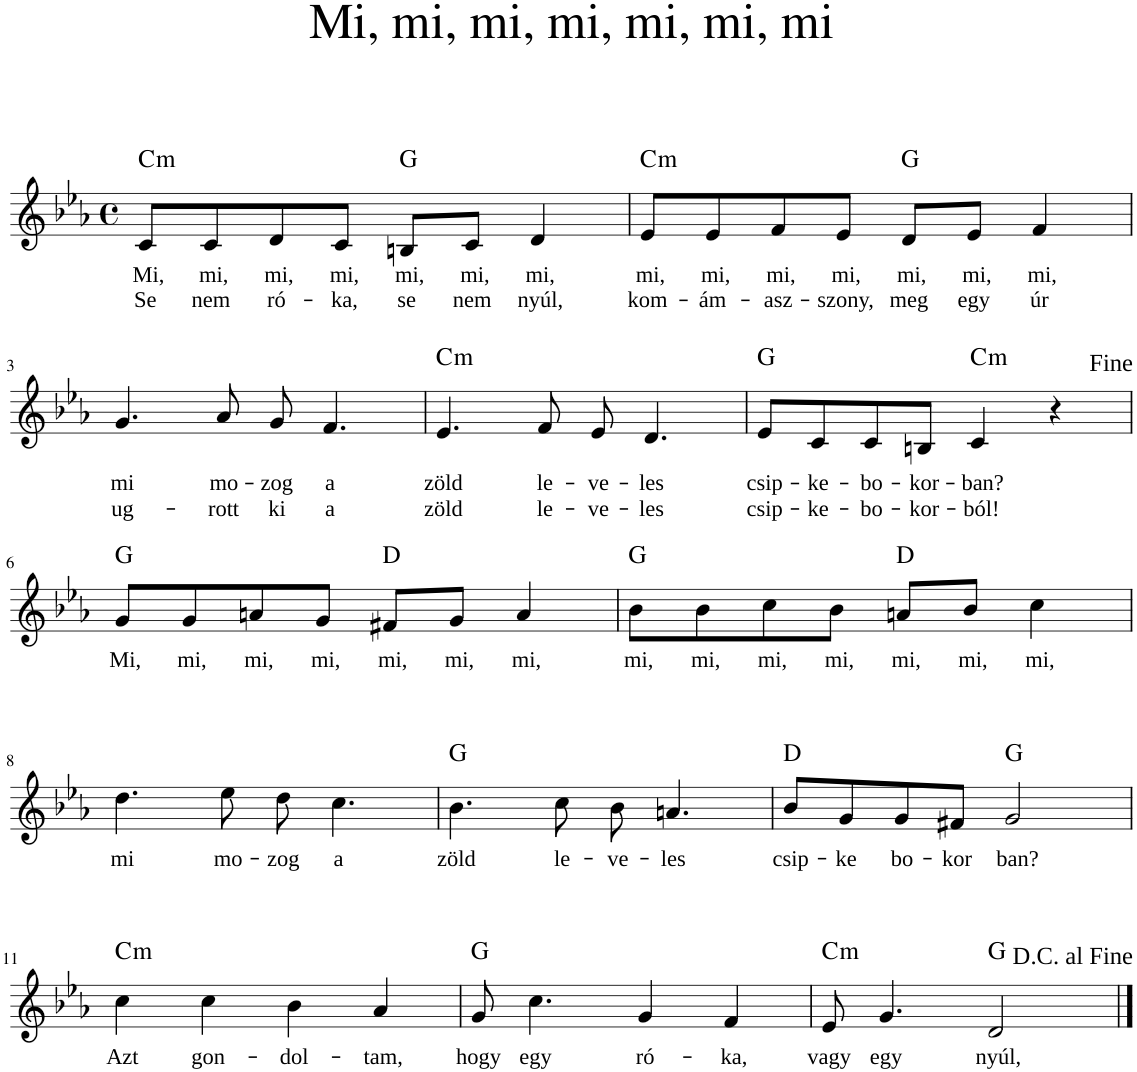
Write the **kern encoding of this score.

**kern	**text	**text	**harte
*part1	*part1	*part1	*part1
*staff1	*staff1	*staff1	*
*I"Piano	*	*	*
*I'Pno	*	*	*
*clefG2	*	*	*
*k[b-e-a-]	*	*	*
*M4/4	*	*	*
*met(c)	*	*	*
=1	=1	=1	=1
!	!LO:LY:b	!LO:LY:b	!LO:H:kt=m
8c/L	Mi,	Se	C:min
!	!LO:LY:b	!LO:LY:b	!
8c/	mi,	nem	.
!	!LO:LY:b	!LO:LY:b	!
8d/	mi,	ró-	.
!	!LO:LY:b	!LO:LY:b	!
8c/J	mi,	-ka,	.
!	!LO:LY:b	!LO:LY:b	!LO:H:kt=N.C.
8Bn/L	mi,	se	N
!	!LO:LY:b	!LO:LY:b	!
8c/J	mi,	nem	.
!	!LO:LY:b	!LO:LY:b	!
4d/	mi,	nyúl,	.
=2	=2	=2	=2
!	!LO:LY:b	!LO:LY:b	!LO:H:kt=m
8e-/L	mi,	kom-	C:min
!	!LO:LY:b	!LO:LY:b	!
8e-/	mi,	-ám-	.
!	!LO:LY:b	!LO:LY:b	!
8f/	mi,	-asz-	.
!	!LO:LY:b	!LO:LY:b	!
8e-/J	mi,	-szony,	.
!	!LO:LY:b	!LO:LY:b	!LO:H:kt=N.C.
8d/L	mi,	meg	N
!	!LO:LY:b	!LO:LY:b	!
8e-/J	mi,	egy	.
!	!LO:LY:b	!LO:LY:b	!
4f/	mi,	úr	.
!!LO:LB:g=z
=3	=3	=3	=3
!	!LO:LY:b	!LO:LY:b	!
4.g/	mi	ug-	.
!	!LO:LY:b	!LO:LY:b	!
8a-/	mo-	-rott	.
!	!LO:LY:b	!LO:LY:b	!
8g/	-zog	ki	.
!	!LO:LY:b	!LO:LY:b	!
4.f/	a	a	.
=4	=4	=4	=4
!	!LO:LY:b	!LO:LY:b	!LO:H:kt=m
4.e-/	zöld	zöld	C:min
!	!LO:LY:b	!LO:LY:b	!
8f/	le-	le-	.
!	!LO:LY:b	!LO:LY:b	!
8e-/	-ve-	-ve-	.
!	!LO:LY:b	!LO:LY:b	!
4.d/	-les	-les	.
=5	=5	=5	=5
!	!LO:LY:b	!LO:LY:b	!LO:H:kt=N.C.
8e-/L	csip-	csip-	N
!	!LO:LY:b	!LO:LY:b	!
8c/	-ke-	-ke-	.
!	!LO:LY:b	!LO:LY:b	!
8c/	-bo-	-bo-	.
!	!LO:LY:b	!LO:LY:b	!
8Bn/J	-kor-	-kor-	.
!	!LO:LY:b	!LO:LY:b	!LO:H:kt=m
4c/	-ban?	-ból!	C:min
4r	.	.	.
!LO:TX:a:t=<font size="11.7074"/><font face="Times New Roman"/>Fine	!	!	!
!!LO:LB:g=z
=6	=6	=6	=6
!	!LO:LY:b	!	!LO:H:kt=N.C.
8g/L	Mi,	.	N
!	!LO:LY:b	!	!
8g/	mi,	.	.
!	!LO:LY:b	!	!
8an/	mi,	.	.
!	!LO:LY:b	!	!
8g/J	mi,	.	.
!	!LO:LY:b	!	!LO:H:kt=N.C.
8f#X/L	mi,	.	N
!	!LO:LY:b	!	!
8g/J	mi,	.	.
!	!LO:LY:b	!	!
4a/	mi,	.	.
=7	=7	=7	=7
!	!LO:LY:b	!	!LO:H:kt=N.C.
8b-\L	mi,	.	N
!	!LO:LY:b	!	!
8b-\	mi,	.	.
!	!LO:LY:b	!	!
8cc\	mi,	.	.
!	!LO:LY:b	!	!
8b-\J	mi,	.	.
!	!LO:LY:b	!	!LO:H:kt=N.C.
8an/L	mi,	.	N
!	!LO:LY:b	!	!
8b-/J	mi,	.	.
!	!LO:LY:b	!	!
4cc\	mi,	.	.
!!LO:LB:g=z
=8	=8	=8	=8
!	!LO:LY:b	!	!
4.dd\	mi	.	.
!	!LO:LY:b	!	!
8ee-\	mo-	.	.
!	!LO:LY:b	!	!
8dd\	-zog	.	.
!	!LO:LY:b	!	!
4.cc\	a	.	.
=9	=9	=9	=9
!	!LO:LY:b	!	!LO:H:kt=N.C.
4.b-\	zöld	.	N
!	!LO:LY:b	!	!
8cc\	le-	.	.
!	!LO:LY:b	!	!
8b-\	-ve-	.	.
!	!LO:LY:b	!	!
4.an/	-les	.	.
=10	=10	=10	=10
!	!LO:LY:b	!	!LO:H:kt=N.C.
8b-/L	csip-	.	N
!	!LO:LY:b	!	!
8g/	-ke	.	.
!	!LO:LY:b	!	!
8g/	bo-	.	.
!	!LO:LY:b	!	!
8f#X/J	-kor	.	.
!	!LO:LY:b	!	!LO:H:kt=N.C.
2g/	ban?	.	N
!!LO:LB:g=z
=11	=11	=11	=11
!	!LO:LY:b	!	!LO:H:kt=m
4cc\	Azt	.	C:min
!	!LO:LY:b	!	!
4cc\	gon-	.	.
!	!LO:LY:b	!	!
4b-\	-dol-	.	.
!	!LO:LY:b	!	!
4a-/	-tam,	.	.
=12	=12	=12	=12
!	!LO:LY:b	!	!LO:H:kt=N.C.
8g/	hogy	.	N
!	!LO:LY:b	!	!
4.cc\	egy	.	.
!	!LO:LY:b	!	!
4g/	ró-	.	.
!	!LO:LY:b	!	!
4f/	-ka,	.	.
=13	=13	=13	=13
!	!LO:LY:b	!	!LO:H:kt=m
8e-/	vagy	.	C:min
!	!LO:LY:b	!	!
4.g/	egy	.	.
!	!LO:LY:b	!	!LO:H:kt=N.C.
2d/	nyúl,	.	N
!LO:TX:a:t=<font size="11.7074"/><font face="Times New Roman"/>D.C. al Fine	!	!	!
==	==	==	==
*-	*-	*-	*-
